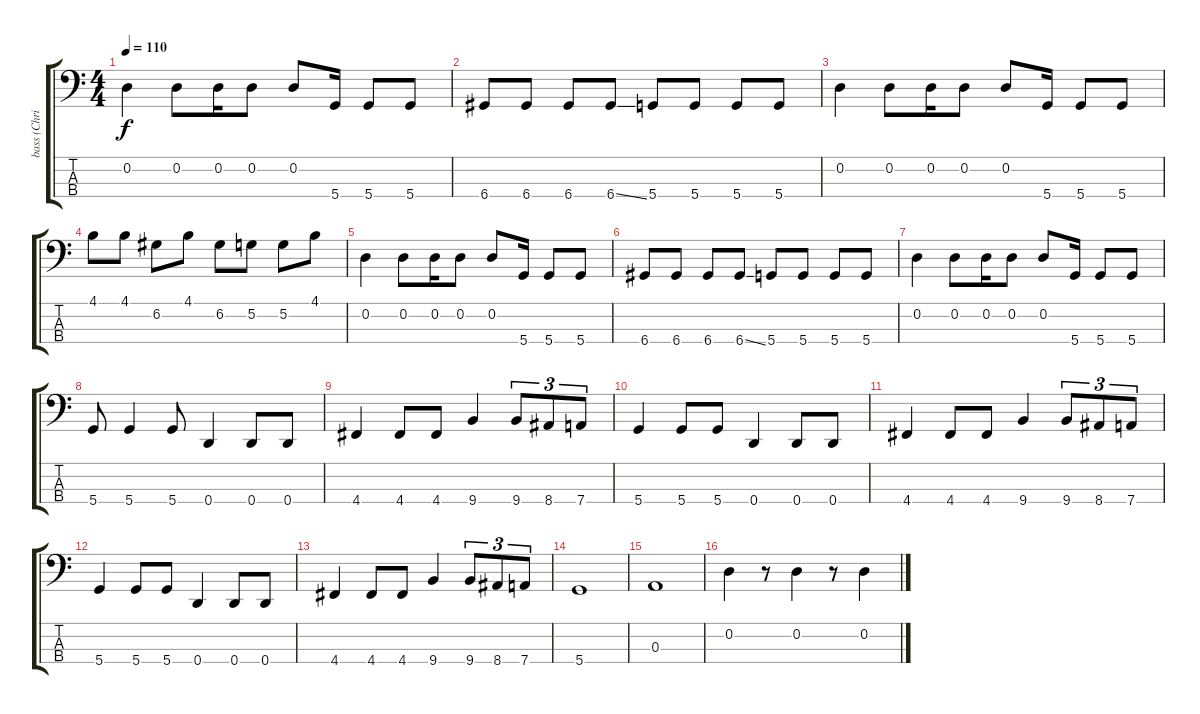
\track ("bass (Chris wolstenholme)" "bass (Chri") {instrument electricbassfinger}
\staff {score tabs}
\tuning (G2 D2 A1 D1) {hide}
\ts (4 4)
\tempo 110
\clef f4
\ks c
0.2.4{dy f} 0.2.8 0.2.16 0.2.8 0.2.8 5.4.16 5.4.8 5.4.8 |
6.4.8 6.4.8 6.4.8 6.4{ss}.8 5.4.8 5.4.8 5.4.8 5.4.8 |
0.2.4 0.2.8 0.2.16 0.2.8 0.2.8 5.4.16 5.4.8 5.4.8 |
4.1.8 4.1.8 6.2.8 4.1.8 6.2.8 5.2.8 5.2.8 4.1.8 |
0.2.4 0.2.8 0.2.16 0.2.8 0.2.8 5.4.16 5.4.8 5.4.8 |
6.4.8 6.4.8 6.4.8 6.4{ss}.8 5.4.8 5.4.8 5.4.8 5.4.8 |
0.2.4 0.2.8 0.2.16 0.2.8 0.2.8 5.4.16 5.4.8 5.4.8 |
5.4.8 5.4.4 5.4.8 0.4.4 0.4.8 0.4.8 |
4.4.4 4.4.8 4.4.8 9.4.4 9.4.8{tu (3 2)} 8.4.8{tu (3 2)} 7.4.8{tu (3 2)} |
5.4.4 5.4.8 5.4.8 0.4.4 0.4.8 0.4.8 |
4.4.4 4.4.8 4.4.8 9.4.4 9.4.8{tu (3 2)} 8.4.8{tu (3 2)} 7.4.8{tu (3 2)} |
5.4.4 5.4.8 5.4.8 0.4.4 0.4.8 0.4.8 |
4.4.4 4.4.8 4.4.8 9.4.4 9.4.8{tu (3 2)} 8.4.8{tu (3 2)} 7.4.8{tu (3 2)} |
5.4.1 |
0.3.1 |
0.2.4 r.8 0.2.4 r.8 0.2.4
